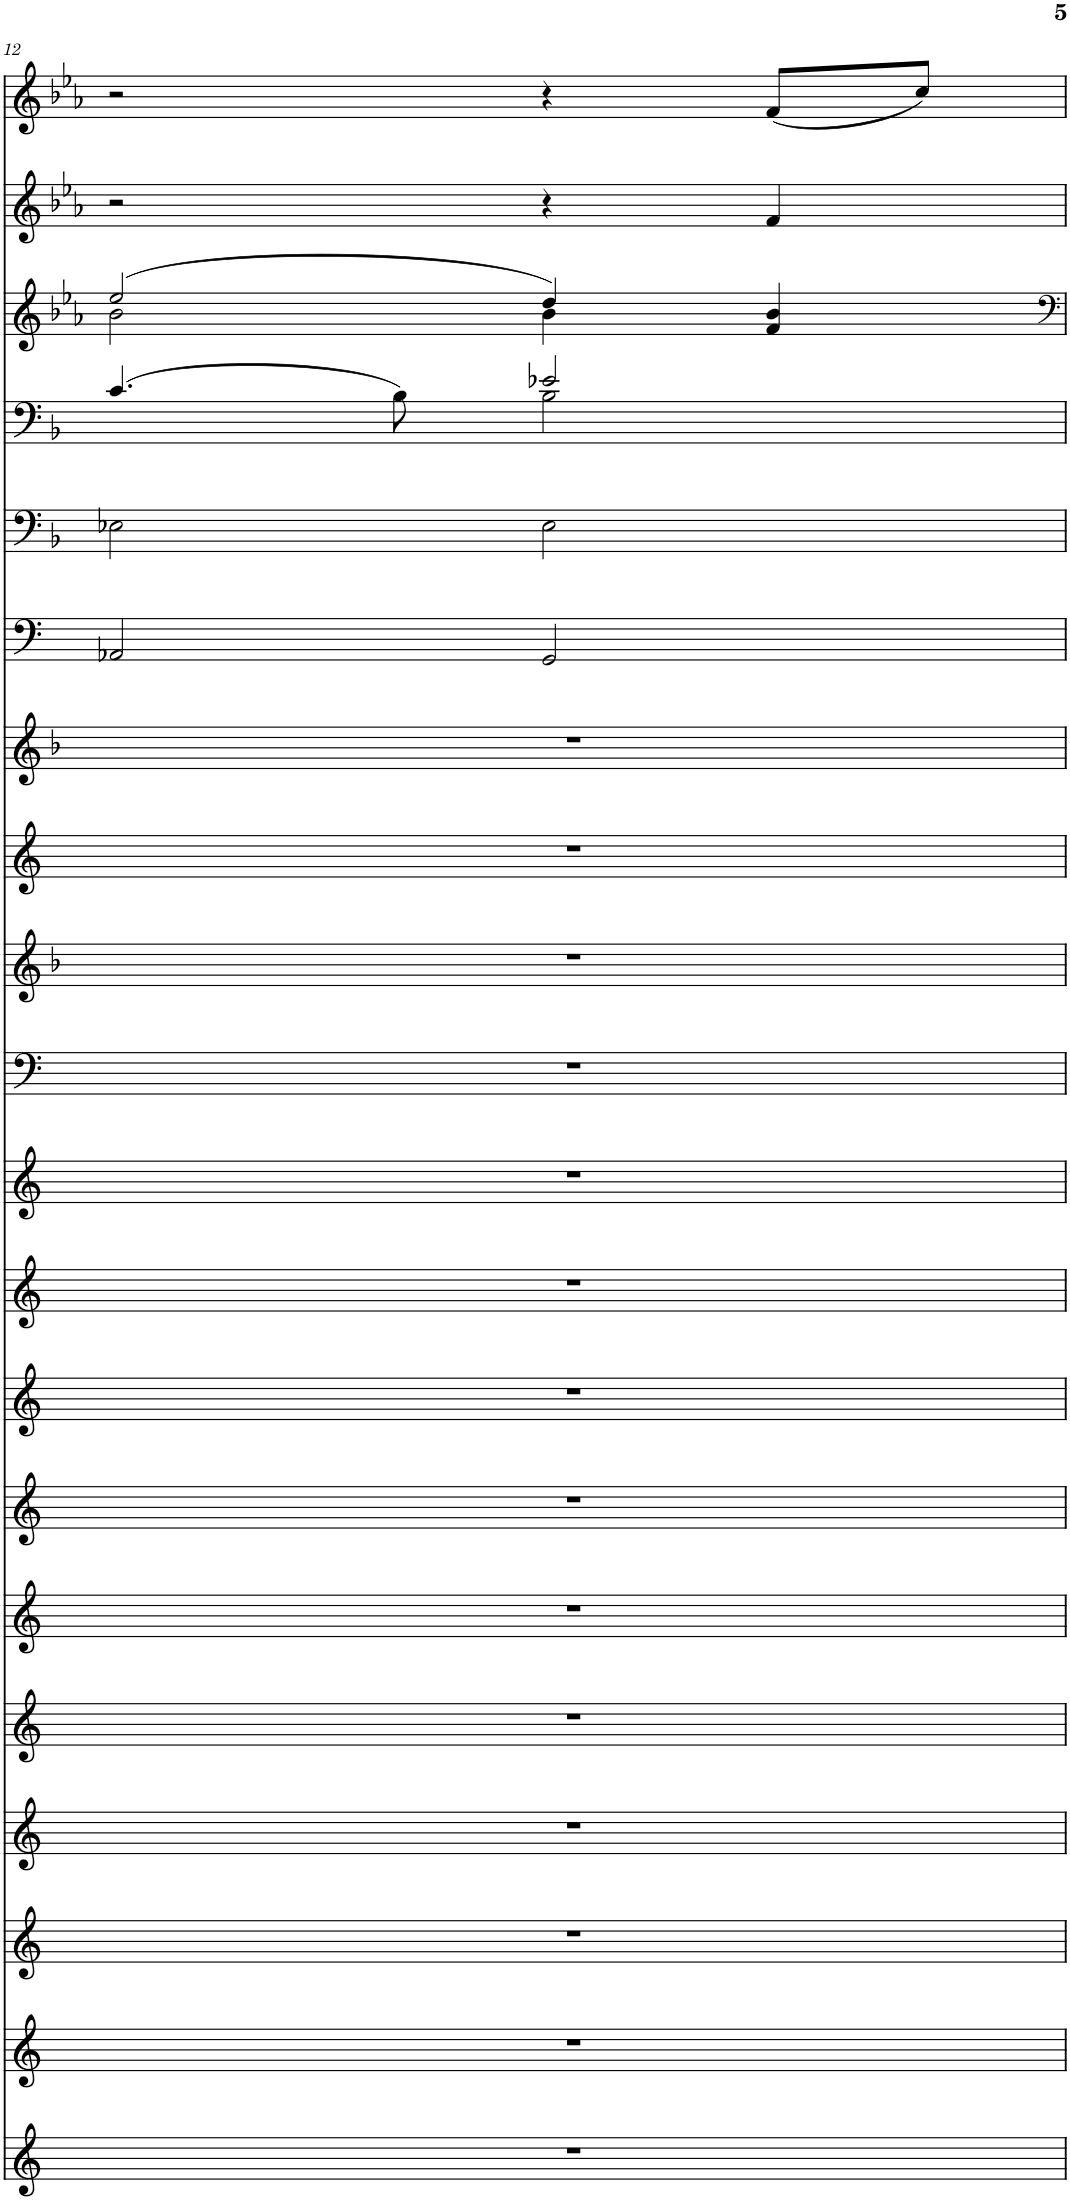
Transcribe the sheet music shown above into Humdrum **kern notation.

**kern	**kern	**kern	**kern	**kern	**kern	**kern	**kern	**kern	**kern	**kern	**kern	**kern	**kern	**kern	**kern	**kern	**kern	**kern	**kern
*part20	*part19	*part18	*part17	*part16	*part15	*part14	*part13	*part12	*part11	*part10	*part9	*part8	*part7	*part6	*part5	*part4	*part3	*part2	*part1
*staff20	*staff19	*staff18	*staff17	*staff16	*staff15	*staff14	*staff13	*staff12	*staff11	*staff10	*staff9	*staff8	*staff7	*staff6	*staff5	*staff4	*staff3	*staff2	*staff1
*I"part 19	*I"part 18	*I"part 17	*I"part 16	*I"part 15	*I"part 14	*I"part 13	*I"part 12	*I"part 11	*I"part 10	*I"part 9	*I"part 8	*I"part 7	*I"part 6	*I"part 5	*I"part 4	*I"part 3	*I"part 2	*I"part 1	*I"part 0
!!LO:PB:g=z
*clefG2	*clefG2	*clefG2	*clefG2	*clefG2	*clefG2	*clefG2	*clefG2	*clefG2	*clefG2	*clefF4	*clefG2	*clefX	*clefX	*clefF4	*clefF4	*clefF4	*clefG2	*clefG2	*clefG2
*	*	*Trd-2c-3	*Trd-2c-3	*	*	*	*Trd-3c-5	*Trd1c2	*Trd1c2	*Trd-2c-3	*Trd1c2	*Trd-2c-3	*Trd1c2	*Trd-2c-3	*Trd1c2	*Trd1c2	*	*	*
*k[]	*k[]	*k[]	*k[]	*k[]	*k[]	*k[]	*k[]	*k[]	*k[]	*k[]	*k[b-]	*k[]	*k[b-]	*k[]	*k[b-]	*k[b-]	*k[b-e-a-]	*k[b-e-a-]	*k[b-e-a-]
*M4/4	*M4/4	*M4/4	*M4/4	*M4/4	*M4/4	*M4/4	*M4/4	*M4/4	*M4/4	*M4/4	*M4/4	*M4/4	*M4/4	*M4/4	*M4/4	*M4/4	*M4/4	*M4/4	*M4/4
=12	=12	=12	=12	=12	=12	=12	=12	=12	=12	=12	=12	=12	=12	=12	=12	=12	=12	=12	=12
*	*	*	*	*	*	*	*	*	*	*	*	*	*	*	*	*^	*^	*	*
1r	1r	1r	1r	1r	1r	1r	1r	1r	1r	1r	1r	1r	1r	2AA-X/	2E-X\	(4.c/	2ryy	(2ee-/	2b-\	2r	2r
.	.	.	.	.	.	.	.	.	.	.	.	.	.	.	.	8B-\)	.	.	.	.	.
.	.	.	.	.	.	.	.	.	.	.	.	.	.	2GG/	2E-\	2e-X/	2B-\	4dd/)	4b-\	4r	4r
.	.	.	.	.	.	.	.	.	.	.	.	.	.	.	.	.	.	4f/ 4b-/	4ryy	4f/	(8f/L
.	.	.	.	.	.	.	.	.	.	.	.	.	.	.	.	.	.	.	.	.	8cc/J)
*	*	*	*	*	*	*	*	*	*	*	*	*	*	*	*	*v	*v	*	*	*	*
*	*	*	*	*	*	*	*	*	*	*	*	*	*	*	*	*	*v	*v	*	*
=	=	=	=	=	=	=	=	=	=	=	=	=	=	=	=	=	=	=	=
*-	*-	*-	*-	*-	*-	*-	*-	*-	*-	*-	*-	*-	*-	*-	*-	*-	*-	*-	*-
